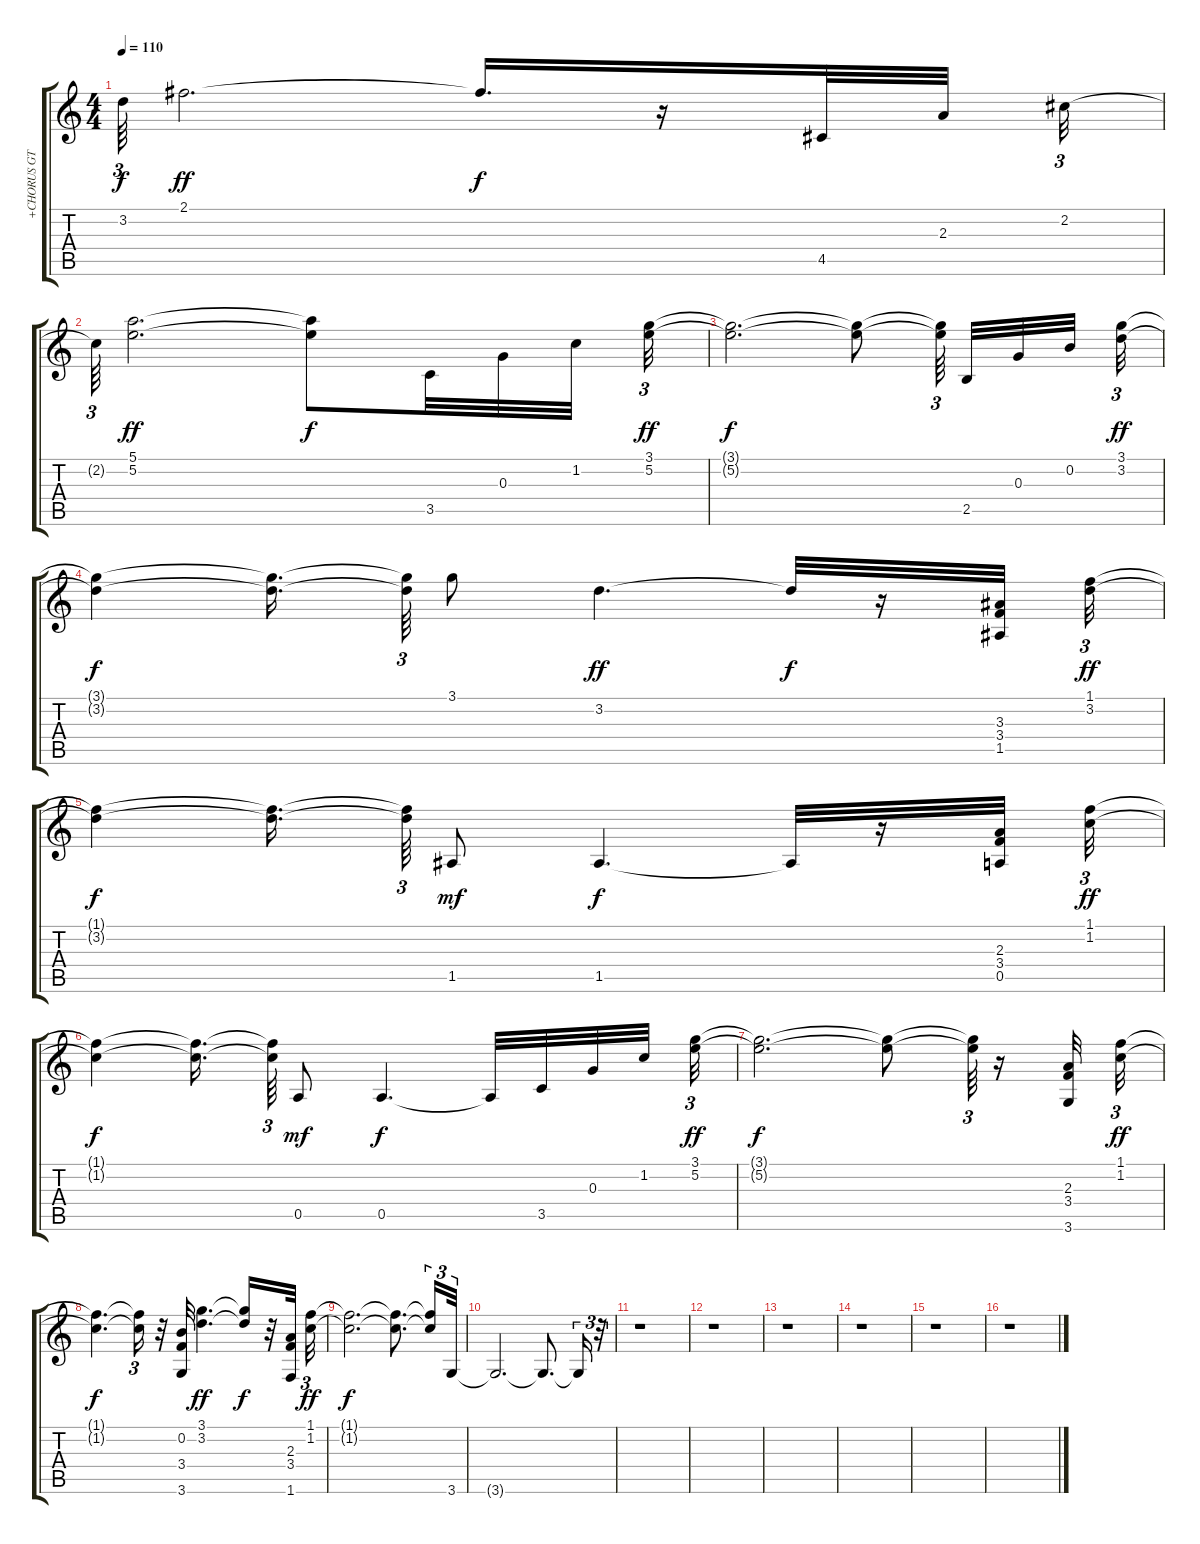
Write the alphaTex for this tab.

\track ("+CHORUS GT" "+CHORUS GT") {instrument electricguitarclean}
\staff {score tabs}
\tuning (E4 B3 G3 D3 A2 E2) {hide}
\ts (4 4)
\tempo 110
\clef g2
\ks c
3.2{t}.64{tu (3 2) dy f} 2.1.2{d dy ff} 2.1{t}.16{d dy f} r.16 4.5.32 2.3.32 2.2.32{tu (3 2)} |
2.2{t}.64{tu (3 2)} (5.1 5.2).2{d dy ff} (5.1{t} 5.2{t}).8{dy f} 3.5.32 0.3.32 1.2.32 (3.1 5.2).32{tu (3 2) dy ff} |
(3.1{t} 5.2{t}).2{d dy f} (3.1{t} 5.2{t}).8 (3.1{t} 5.2{t}).64{tu (3 2)} 2.5.32 0.3.32 0.2.32 (3.1 3.2).32{tu (3 2) dy ff} |
(3.1{t} 3.2{t}).4{dy f} (3.1{t} 3.2{t}).16{d} (3.1{t} 3.2{t}).64{tu (3 2)} 3.1.8 3.2.4{d dy ff} 3.2{t}.32{dy f} r.16 (3.3 3.4 1.5).32 (1.1 3.2).32{tu (3 2) dy ff} |
(1.1{t} 3.2{t}).4{dy f} (1.1{t} 3.2{t}).16{d} (1.1{t} 3.2{t}).64{tu (3 2)} 1.5.8{dy mf} 1.5.4{d dy f} 1.5{t}.32 r.16 (2.3 3.4 0.5).32 (1.1 1.2).32{tu (3 2) dy ff} |
(1.1{t} 1.2{t}).4{dy f} (1.1{t} 1.2{t}).16{d} (1.1{t} 1.2{t}).64{tu (3 2)} 0.5.8{dy mf} 0.5.4{d dy f} 0.5{t}.32 3.5.32 0.3.32 1.2.32 (3.1 5.2).32{tu (3 2) dy ff} |
(3.1{t} 5.2{t}).2{d dy f} (3.1{t} 5.2{t}).8 (3.1{t} 5.2{t}).64{tu (3 2)} r.16 (2.3 3.4 3.6).32 (1.1 1.2).32{tu (3 2) dy ff} |
(1.1{t} 1.2{t}).4{d dy f} (1.1{t} 1.2{t}).16{tu (3 2)} r.32 (0.2 3.4 3.6).32 (3.1 3.2).4{d dy ff} (3.1{t} 3.2{t}).16{dy f} r.32 (2.3 3.4 1.6).32 (1.1 1.2).32{tu (3 2) dy ff} |
(1.1{t} 1.2{t}).2{d dy f} (1.1{t} 1.2{t}).8{d} (1.1{t} 1.2{t}).16{tu (3 2)} 3.6.32{tu (3 2)} |
3.6{t}.2{d} 3.6{t}.8{d} 3.6{t}.16{tu (3 2)} r.32{tu (3 2)} |
r.1 |
r.1 |
r.1 |
r.1 |
r.1 |
r.1
